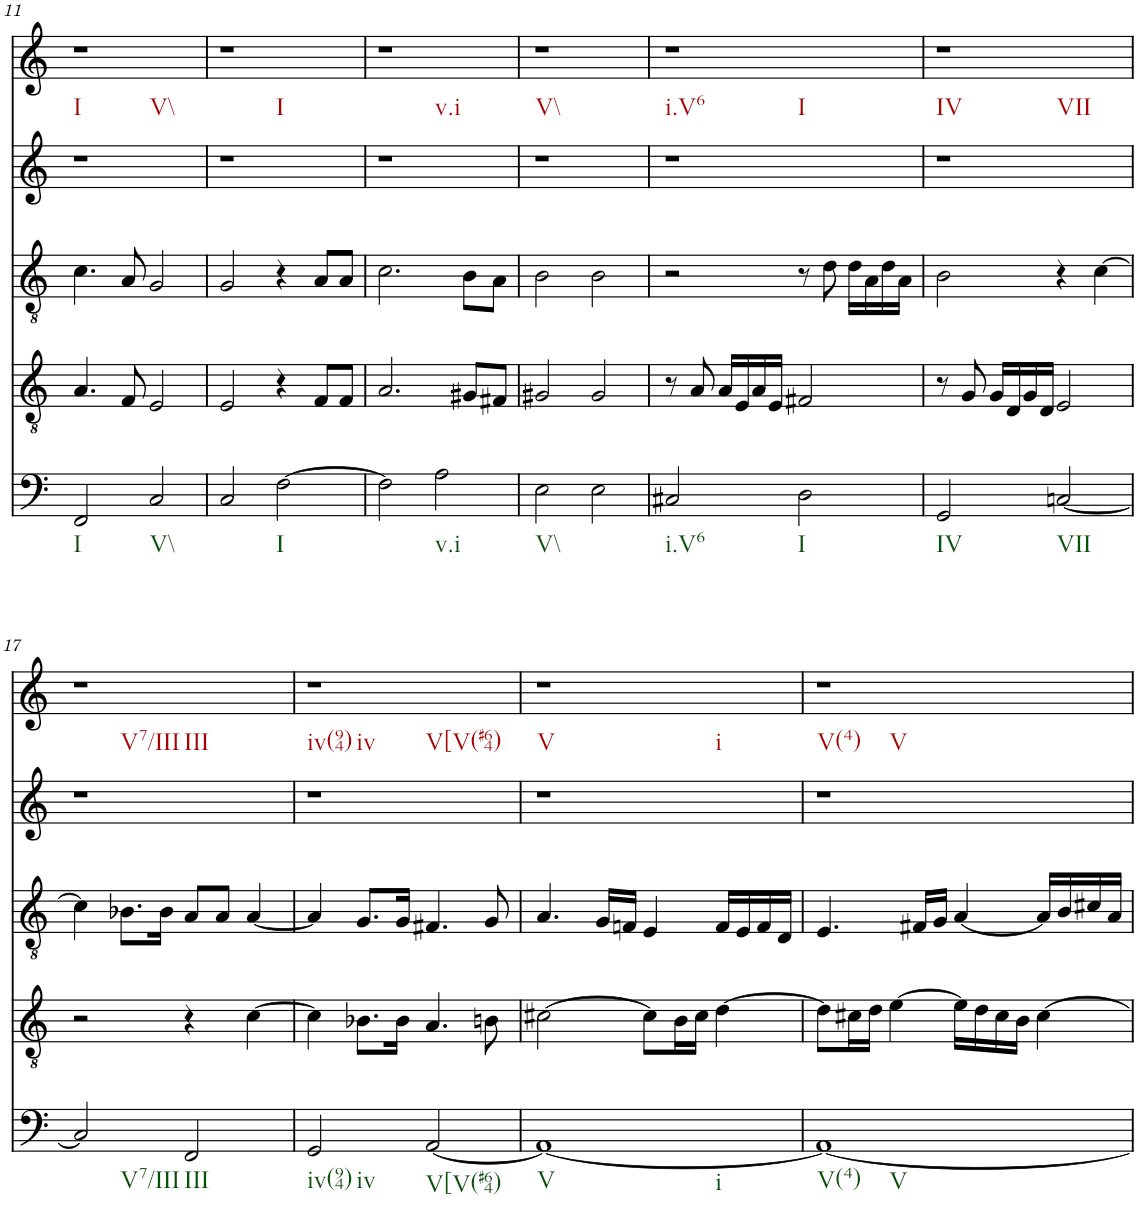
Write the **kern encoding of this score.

**kern	**kern	**kern	**kern	**kern
*part5	*part4	*part3	*part2	*part1
*staff5	*staff4	*staff3	*staff2	*staff1
*I"vox	*I"vox	*I"vox	*I"vox	*I"vox
!!LO:PB:g=z
*clefF4	*clefGv2	*clefGv2	*clefG2	*clefG2
*k[]	*k[]	*k[]	*k[]	*k[]
*M4/4	*M4/4	*M4/4	*M4/4	*M4/4
=11	=11	=11	=11	=11
2FF/	4.A/	4.c\	1r	1r
.	8F/	8A/	.	.
2C/	2E/	2G/	.	.
=12	=12	=12	=12	=12
2C/	2E/	2G/	1r	1r
[2F\	4r	4r	.	.
.	8F/L	8A/L	.	.
.	8F/J	8A/J	.	.
=13	=13	=13	=13	=13
2F\]	2.A/	2.c\	1r	1r
2A\	.	.	.	.
.	8G#X/L	8B\L	.	.
.	8F#X/J	8A\J	.	.
=14	=14	=14	=14	=14
2E\	2G#X/	2B\	1r	1r
2E\	2G#/	2B\	.	.
=15	=15	=15	=15	=15
2C#X/	8r	2r	1r	1r
.	8A/	.	.	.
.	16A/LL	.	.	.
.	16E/	.	.	.
.	16A/	.	.	.
.	16E/JJ	.	.	.
2D\	2F#X/	8r	.	.
.	.	8d\	.	.
.	.	16d\LL	.	.
.	.	16A\	.	.
.	.	16d\	.	.
.	.	16A\JJ	.	.
=16	=16	=16	=16	=16
2GG/	8r	2B\	1r	1r
.	8G/	.	.	.
.	16G/LL	.	.	.
.	16D/	.	.	.
.	16G/	.	.	.
.	16D/JJ	.	.	.
[2Cn/	2E/	4r	.	.
.	.	[4c\	.	.
!!LO:LB:g=z
=17	=17	=17	=17	=17
2C/]	2r	4c\]	1r	1r
.	.	8.B-X\L	.	.
.	.	16B-\Jk	.	.
2FF/	4r	8A/L	.	.
.	.	8A/J	.	.
.	[4c\	[4A/	.	.
=18	=18	=18	=18	=18
2GG/	4c\]	4A/]	1r	1r
.	8.B-X\L	8.G/L	.	.
.	16B-\Jk	16G/Jk	.	.
[2AA/	4.A/	4.F#X/	.	.
.	8Bn\	8G/	.	.
=19	=19	=19	=19	=19
1AA_	[2c#X\	4.A/	1r	1r
.	.	16G/LL	.	.
.	.	16Fn/JJ	.	.
.	8c#\L]	4E/	.	.
.	16B\L	.	.	.
.	16c#\JJ	.	.	.
.	[4d\	16F/LL	.	.
.	.	16E/	.	.
.	.	16F/	.	.
.	.	16D/JJ	.	.
=20	=20	=20	=20	=20
1AA_	8d\L]	4.E/	1r	1r
.	16c#X\L	.	.	.
.	16d\JJ	.	.	.
.	[4e\	.	.	.
.	.	16F#X/LL	.	.
.	.	16G/JJ	.	.
.	16e\LL]	[4A/	.	.
.	16d\	.	.	.
.	16c#\	.	.	.
.	16B\JJ	.	.	.
.	[4c#\	16A/LL]	.	.
.	.	16B/	.	.
.	.	16c#X/	.	.
.	.	16A/JJ	.	.
=	=	=	=	=
*-	*-	*-	*-	*-
